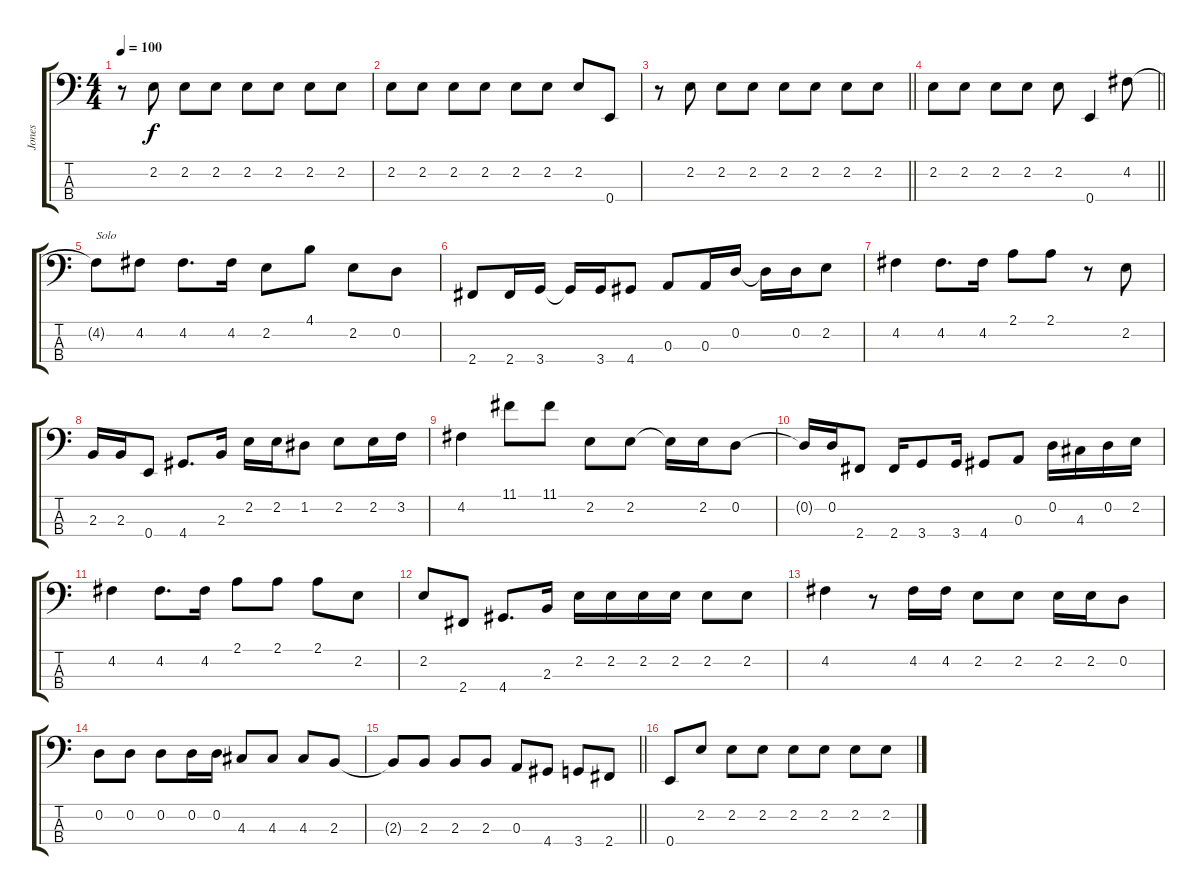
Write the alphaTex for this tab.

\track ("Jones" "Jones") {instrument electricbassfinger}
\staff {score tabs}
\tuning (G2 D2 A1 E1) {hide}
\ts (4 4)
\tempo 100
\clef f4
\ks c
r.8{dy f} 2.2.8 2.2.8 2.2.8 2.2.8 2.2.8 2.2.8 2.2.8 |
2.2.8 2.2.8 2.2.8 2.2.8 2.2.8 2.2.8 2.2.8 0.4.8 |
\barLineRight lightlight
r.8 2.2.8 2.2.8 2.2.8 2.2.8 2.2.8 2.2.8 2.2.8 |
\barLineRight lightlight
2.2.8 2.2.8 2.2.8 2.2.8 2.2.8 0.4.4 4.2.8 |
4.2{t}.8{txt "Solo"} 4.2.8 4.2.8{d} 4.2.16 2.2.8 4.1.8 2.2.8 0.2.8 |
2.4.8 2.4.16 3.4.16 3.4{t}.16 3.4.16 4.4.8 0.3.8 0.3.16 0.2.16 0.2{t}.16 0.2.16 2.2.8 |
4.2.4 4.2.8{d} 4.2.16 2.1.8 2.1.8 r.8 2.2.8 |
2.3.16 2.3.16 0.4.8 4.4.8{d} 2.3.16 2.2.16 2.2.16 1.2.8 2.2.8 2.2.16 3.2.16 |
4.2.4 11.1.8 11.1.8 2.2.8 2.2.8 2.2{t}.16 2.2.16 0.2.8 |
0.2{t}.16 0.2.16 2.4.8 2.4.16 3.4.8 3.4.16 4.4.8 0.3.8 0.2.16 4.3.16 0.2.16 2.2.16 |
4.2.4 4.2.8{d} 4.2.16 2.1.8 2.1.8 2.1.8 2.2.8 |
2.2.8 2.4.8 4.4.8{d} 2.3.16 2.2.16 2.2.16 2.2.16 2.2.16 2.2.8 2.2.8 |
4.2.4 r.8 4.2.16 4.2.16 2.2.8 2.2.8 2.2.16 2.2.16 0.2.8 |
0.2.8 0.2.8 0.2.8 0.2.16 0.2.16 4.3.8 4.3.8 4.3.8 2.3.8 |
\barLineRight lightlight
2.3{t}.8 2.3.8 2.3.8 2.3.8 0.3.8 4.4.8 3.4.8 2.4.8 |
0.4.8 2.2.8 2.2.8 2.2.8 2.2.8 2.2.8 2.2.8 2.2.8
